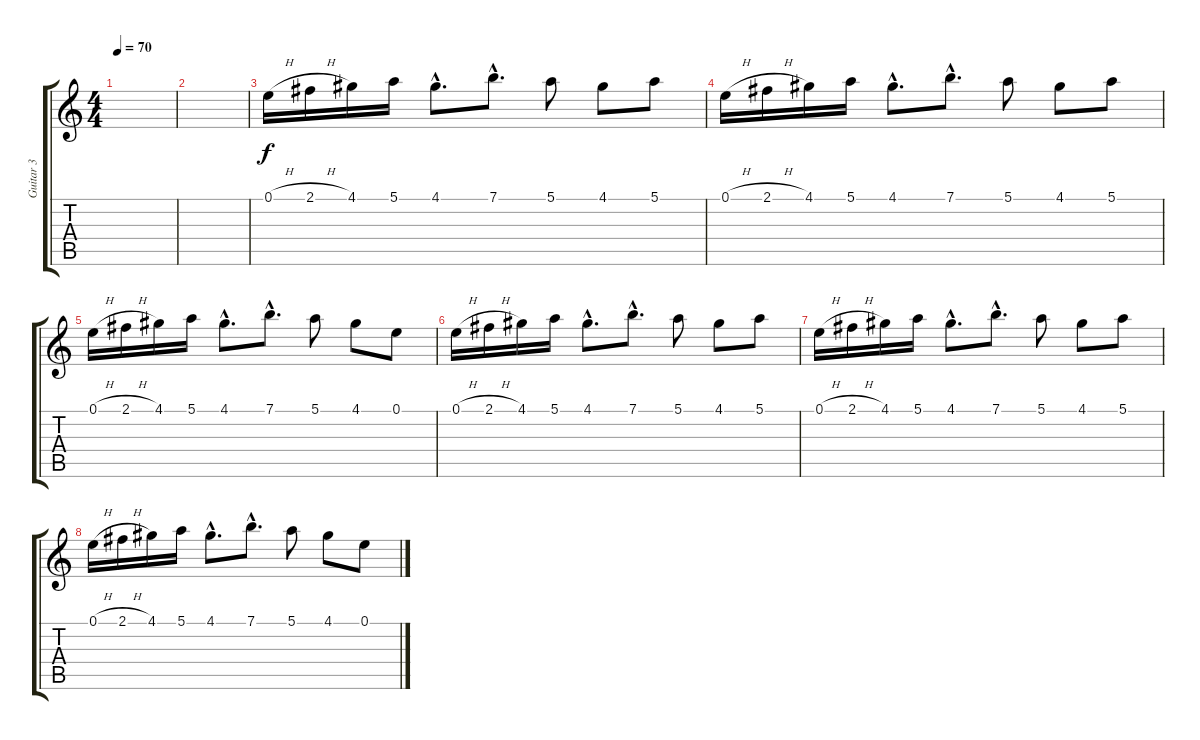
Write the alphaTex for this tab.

\track ("Guitar 3" "Guitar 3") {instrument distortionguitar}
\staff {score tabs}
\tuning (E4 B3 G3 D3 A2 E2) {hide}
\ts (4 4)
\tempo 70
\clef g2
\ks c
|
|
0.1{h}.16 2.1{h}.16 4.1.16 5.1.16 4.1{hac}.8{d} 7.1{hac}.8{d} 5.1.8 4.1.8 5.1.8 |
0.1{h}.16 2.1{h}.16 4.1.16 5.1.16 4.1{hac}.8{d} 7.1{hac}.8{d} 5.1.8 4.1.8 5.1.8 |
0.1{h}.16 2.1{h}.16 4.1.16 5.1.16 4.1{hac}.8{d} 7.1{hac}.8{d} 5.1.8 4.1.8 0.1.8 |
0.1{h}.16 2.1{h}.16 4.1.16 5.1.16 4.1{hac}.8{d} 7.1{hac}.8{d} 5.1.8 4.1.8 5.1.8 |
0.1{h}.16 2.1{h}.16 4.1.16 5.1.16 4.1{hac}.8{d} 7.1{hac}.8{d} 5.1.8 4.1.8 5.1.8 |
0.1{h}.16 2.1{h}.16 4.1.16 5.1.16 4.1{hac}.8{d} 7.1{hac}.8{d} 5.1.8 4.1.8 0.1.8
